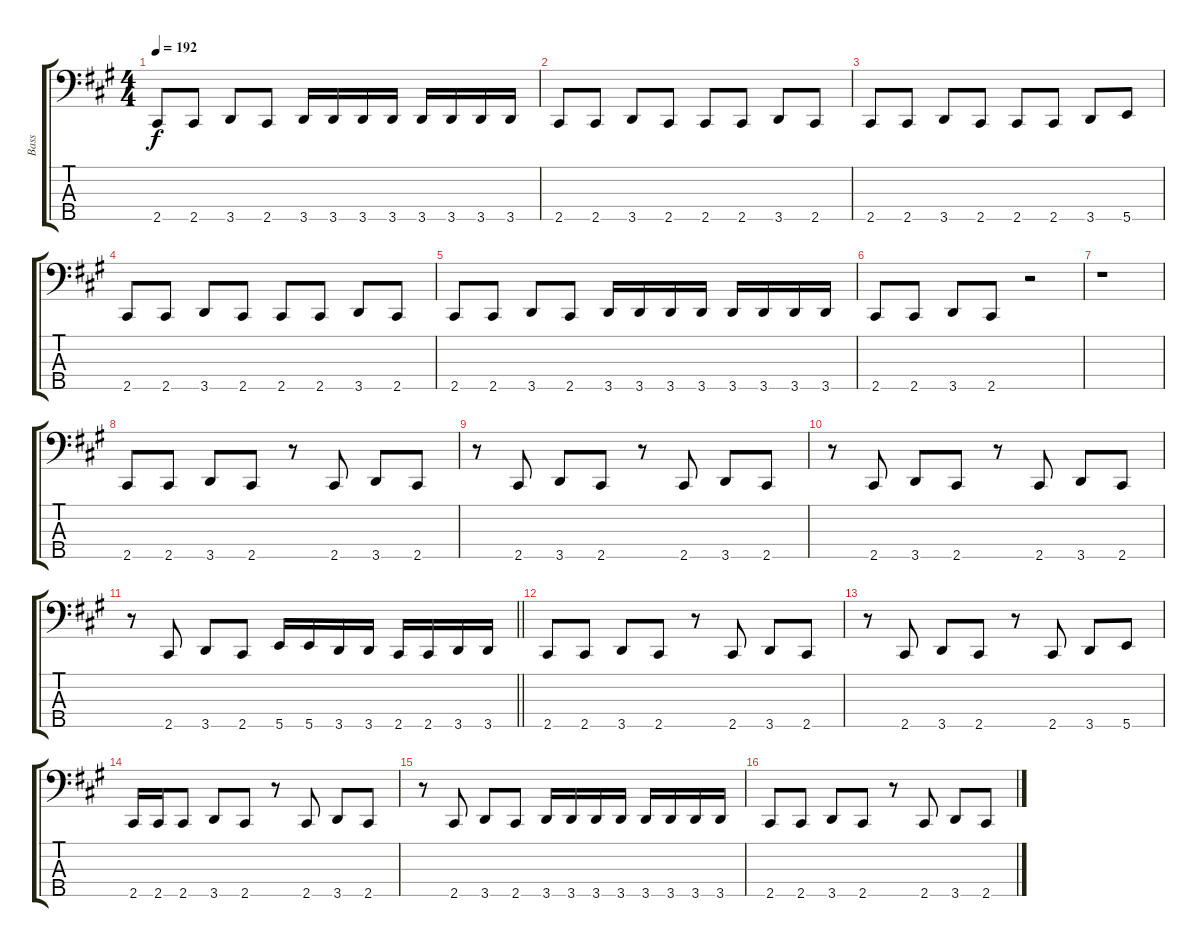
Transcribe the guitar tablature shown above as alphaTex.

\track ("Bass" "Bass") {instrument electricbasspick}
\staff {score tabs}
\tuning (Gb2 D2 A1 E1 B0) {hide}
\ts (4 4)
\tempo 192
\clef f4
\ks f#minor
2.5.8{dy f} 2.5.8 3.5.8 2.5.8 3.5.16 3.5.16 3.5.16 3.5.16 3.5.16 3.5.16 3.5.16 3.5.16 |
2.5.8 2.5.8 3.5.8 2.5.8 2.5.8 2.5.8 3.5.8 2.5.8 |
2.5.8 2.5.8 3.5.8 2.5.8 2.5.8 2.5.8 3.5.8 5.5.8 |
2.5.8 2.5.8 3.5.8 2.5.8 2.5.8 2.5.8 3.5.8 2.5.8 |
2.5.8 2.5.8 3.5.8 2.5.8 3.5.16 3.5.16 3.5.16 3.5.16 3.5.16 3.5.16 3.5.16 3.5.16 |
2.5.8 2.5.8 3.5.8 2.5.8 r.2 |
r.1 |
2.5.8 2.5.8 3.5.8 2.5.8 r.8 2.5.8 3.5.8 2.5.8 |
r.8 2.5.8 3.5.8 2.5.8 r.8 2.5.8 3.5.8 2.5.8 |
r.8 2.5.8 3.5.8 2.5.8 r.8 2.5.8 3.5.8 2.5.8 |
\barLineRight lightlight
r.8 2.5.8 3.5.8 2.5.8 5.5.16 5.5.16 3.5.16 3.5.16 2.5.16 2.5.16 3.5.16 3.5.16 |
2.5.8 2.5.8 3.5.8 2.5.8 r.8 2.5.8 3.5.8 2.5.8 |
r.8 2.5.8 3.5.8 2.5.8 r.8 2.5.8 3.5.8 5.5.8 |
2.5.16 2.5.16 2.5.8 3.5.8 2.5.8 r.8 2.5.8 3.5.8 2.5.8 |
r.8 2.5.8 3.5.8 2.5.8 3.5.16 3.5.16 3.5.16 3.5.16 3.5.16 3.5.16 3.5.16 3.5.16 |
2.5.8 2.5.8 3.5.8 2.5.8 r.8 2.5.8 3.5.8 2.5.8
